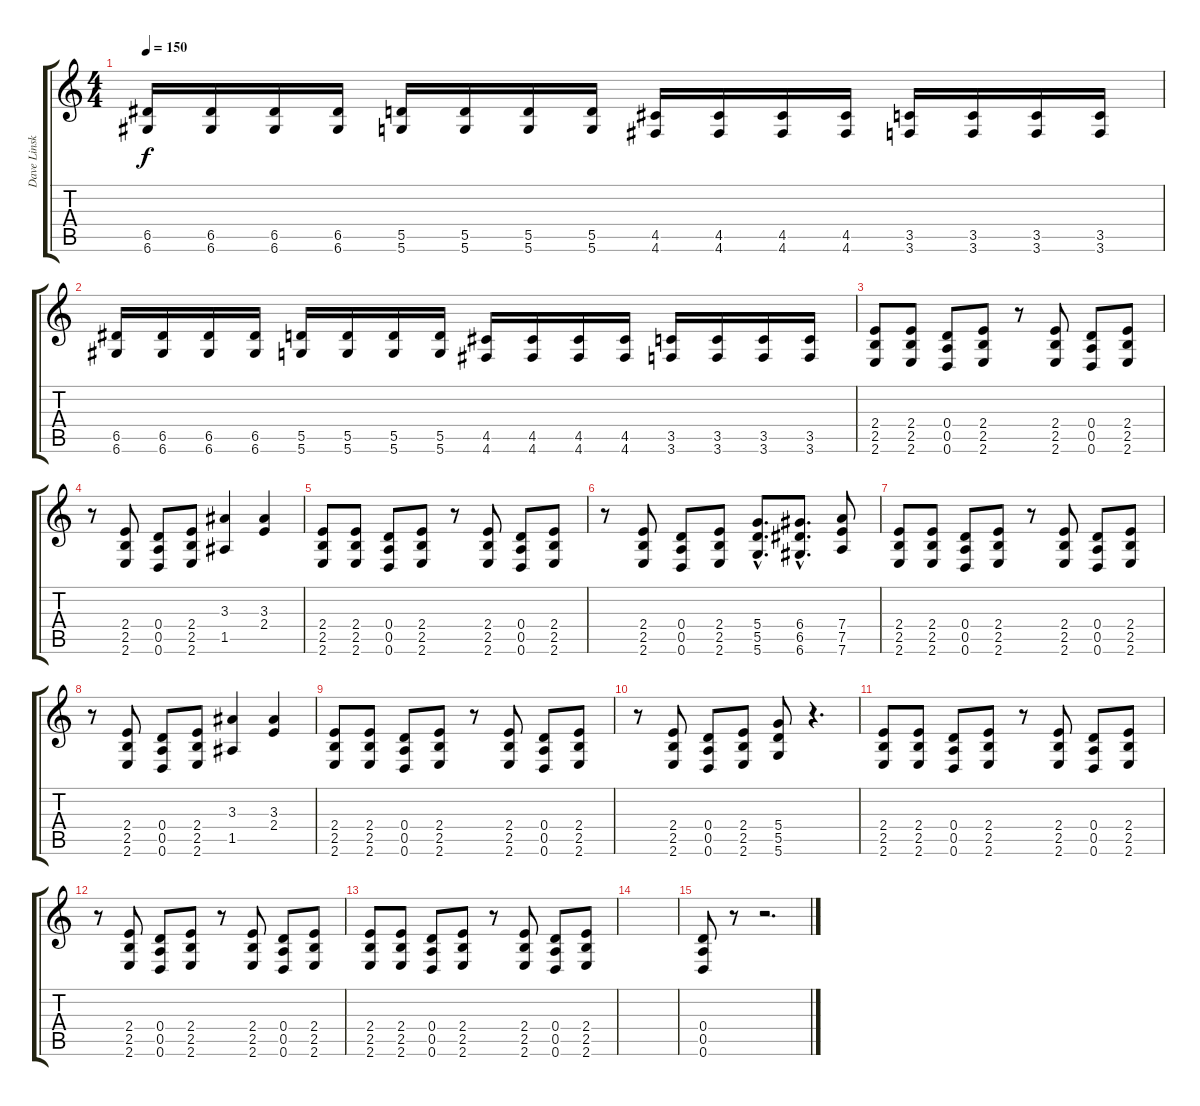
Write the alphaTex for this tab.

\track ("Dave Linsk-Guitar" "Dave Linsk") {instrument distortionguitar}
\staff {score tabs}
\tuning (E4 B3 G3 D3 A2 D2) {hide}
\ts (4 4)
\tempo 150
\clef g2
\ks c
(6.5 6.6).16{dy f} (6.5 6.6).16 (6.5 6.6).16 (6.5 6.6).16 (5.5 5.6).16 (5.5 5.6).16 (5.5 5.6).16 (5.5 5.6).16 (4.5 4.6).16 (4.5 4.6).16 (4.5 4.6).16 (4.5 4.6).16 (3.5 3.6).16 (3.5 3.6).16 (3.5 3.6).16 (3.5 3.6).16 |
(6.5 6.6).16 (6.5 6.6).16 (6.5 6.6).16 (6.5 6.6).16 (5.5 5.6).16 (5.5 5.6).16 (5.5 5.6).16 (5.5 5.6).16 (4.5 4.6).16 (4.5 4.6).16 (4.5 4.6).16 (4.5 4.6).16 (3.5 3.6).16 (3.5 3.6).16 (3.5 3.6).16 (3.5 3.6).16 |
(2.4 2.5 2.6).8 (2.4 2.5 2.6).8 (0.4 0.5 0.6).8 (2.4 2.5 2.6).8 r.8 (2.4 2.5 2.6).8 (0.4 0.5 0.6).8 (2.4 2.5 2.6).8 |
r.8 (2.4 2.5 2.6).8 (0.4 0.5 0.6).8 (2.4 2.5 2.6).8 (3.3 1.5).4 (3.3 2.4).4 |
(2.4 2.5 2.6).8 (2.4 2.5 2.6).8 (0.4 0.5 0.6).8 (2.4 2.5 2.6).8 r.8 (2.4 2.5 2.6).8 (0.4 0.5 0.6).8 (2.4 2.5 2.6).8 |
r.8 (2.4 2.5 2.6).8 (0.4 0.5 0.6).8 (2.4 2.5 2.6).8 (5.4{hac} 5.5{hac} 5.6{hac}).8{d} (6.4{hac} 6.5{hac} 6.6{hac}).8{d} (7.4 7.5 7.6).8 |
(2.4 2.5 2.6).8 (2.4 2.5 2.6).8 (0.4 0.5 0.6).8 (2.4 2.5 2.6).8 r.8 (2.4 2.5 2.6).8 (0.4 0.5 0.6).8 (2.4 2.5 2.6).8 |
r.8 (2.4 2.5 2.6).8 (0.4 0.5 0.6).8 (2.4 2.5 2.6).8 (3.3 1.5).4 (3.3 2.4).4 |
(2.4 2.5 2.6).8 (2.4 2.5 2.6).8 (0.4 0.5 0.6).8 (2.4 2.5 2.6).8 r.8 (2.4 2.5 2.6).8 (0.4 0.5 0.6).8 (2.4 2.5 2.6).8 |
r.8 (2.4 2.5 2.6).8 (0.4 0.5 0.6).8 (2.4 2.5 2.6).8 (5.4 5.5 5.6).8 r.4{d} |
(2.4 2.5 2.6).8 (2.4 2.5 2.6).8 (0.4 0.5 0.6).8 (2.4 2.5 2.6).8 r.8 (2.4 2.5 2.6).8 (0.4 0.5 0.6).8 (2.4 2.5 2.6).8 |
r.8 (2.4 2.5 2.6).8 (0.4 0.5 0.6).8 (2.4 2.5 2.6).8 r.8 (2.4 2.5 2.6).8 (0.4 0.5 0.6).8 (2.4 2.5 2.6).8 |
(2.4 2.5 2.6).8 (2.4 2.5 2.6).8 (0.4 0.5 0.6).8 (2.4 2.5 2.6).8 r.8 (2.4 2.5 2.6).8 (0.4 0.5 0.6).8 (2.4 2.5 2.6).8 |
|
(0.4 0.5 0.6).8 r.8 r.2{d}
